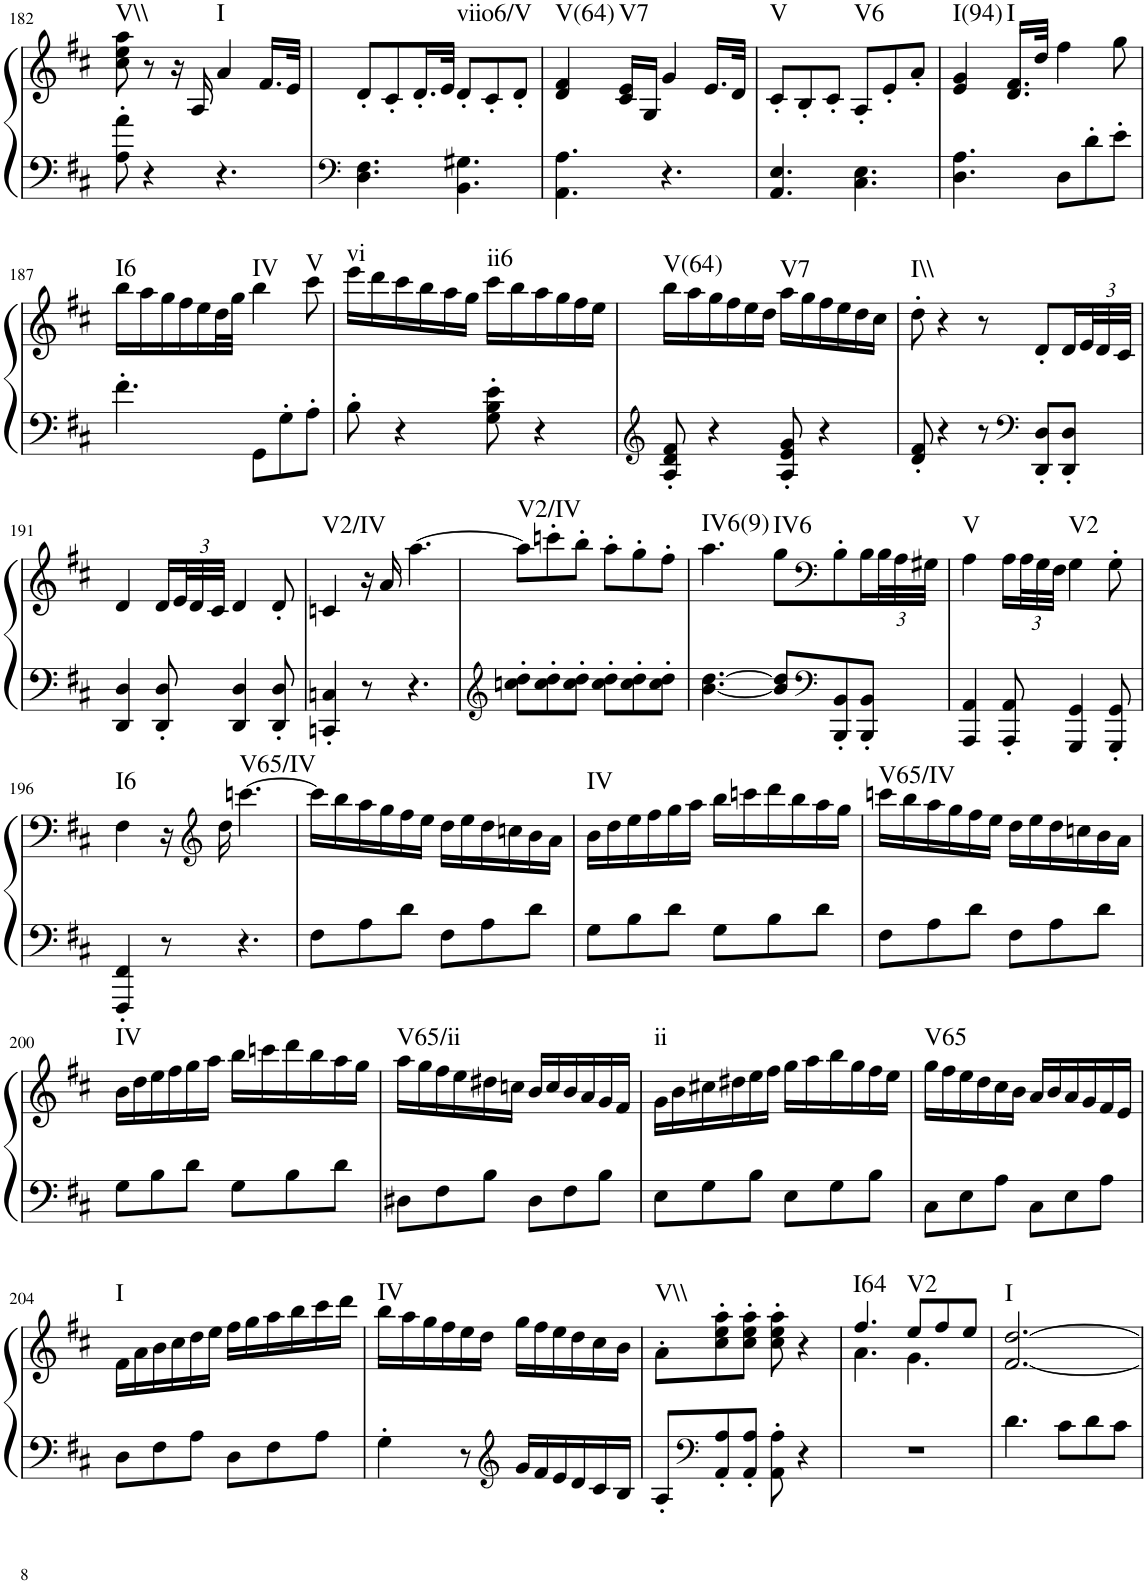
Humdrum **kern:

**kern	**kern	**harte
*part1	*part1	*part1
*staff2	*staff1	*
*I"Piano, Piano right	*	*
*I'Pno.	*	*
!!LO:PB:g=z
*clefF4	*clefG2	*
*k[f#c#]	*k[f#c#]	*
*M6/8	*M6/8	*
=182	=182	=182
!	!	!LO:H:kt=V\\
8A\' 8a\'	8cc#\ 8ee\ 8aa\	N
4r	8r	.
.	16r	.
.	16A/	.
!	!	!LO:H:kt=I
4.r	4a/	N
.	16.f#/LL	.
.	32e/JJk	.
=183	=183	=183
*clefF4	*	*
4.D\ 4.F#\	8d'/L	.
.	8c#'/	.
.	16.d'/L	.
.	32e/JJk	.
!	!	!LO:H:kt=viio6/V
4.BB\ 4.G#X\	8d'/L	N
.	8c#'/	.
.	8d'/J	.
=184	=184	=184
!	!	!LO:H:kt=V(64)
4.AA\ 4.A\	4d/ 4f#/	N
!	!	!LO:H:kt=V7
.	16c#/ 16e/LL	N
.	16G/JJ	.
4.r	4g/	.
.	16.e/LL	.
.	32d/JJk	.
=185	=185	=185
!	!	!LO:H:kt=V
4.AA/ 4.E/	8c#'/L	N
.	8B'/	.
.	8c#'/J	.
!	!	!LO:H:kt=V6
4.C#\ 4.E\	8A'/L	N
.	8e'/	.
.	8a'/J	.
=186	=186	=186
!	!	!LO:H:kt=I(94)
4.D\ 4.A\	4e/ 4g/	N
!	!	!LO:H:kt=I
.	16.d/ 16.f#/LL	N
.	32dd/JJk	.
8D\L	4ff#\	.
8d'\	.	.
8e'\J	8gg\	.
!!LO:LB:g=z
=187	=187	=187
!	!	!LO:H:kt=I6
4.f#'\	16bb\LL	N
.	16aa\	.
.	16gg\	.
.	16ff#\	.
.	16ee\	.
.	32dd\L	.
.	32gg\JJJ	.
!	!	!LO:H:kt=IV
8GG\L	4bb\	N
8G'\	.	.
!	!	!LO:H:kt=V
8A'\J	8ccc#\	N
=188	=188	=188
!	!	!LO:H:kt=vi
8B'\	16eee\LL	N
.	16ddd\	.
4r	16ccc#\	.
.	16bb\	.
.	16aa\	.
.	16gg\JJ	.
!	!	!LO:H:kt=ii6
8G\' 8B\' 8e\'	16ccc#\LL	N
.	16bb\	.
4r	16aa\	.
.	16gg\	.
.	16ff#\	.
.	16ee\JJ	.
=189	=189	=189
*clefG2	*	*
!	!	!LO:H:kt=V(64)
8A/' 8d/' 8f#/'	16bb\LL	N
.	16aa\	.
4r	16gg\	.
.	16ff#\	.
.	16ee\	.
.	16dd\JJ	.
!	!	!LO:H:kt=V7
8A/' 8e/' 8g/'	16aa\LL	N
.	16gg\	.
4r	16ff#\	.
.	16ee\	.
.	16dd\	.
.	16cc#\JJ	.
=190	=190	=190
!	!	!LO:H:kt=I\\
8d/' 8f#/'	8dd'\	N
4r	4r	.
8r	8r	.
*clefF4	*	*
8DD/' 8D/'L	8d'/L	.
8DD/' 8D/'J	16d/L	.
*	*Xbrackettup	*
.	48e/L	.
.	48d/	.
.	48c#/JJJ	.
!!LO:LB:g=z
=191	=191	=191
4DD/ 4D/	4d/	.
8DD/' 8D/'	16d/LL	.
.	48e/L	.
.	48d/	.
.	48c#/JJJ	.
4DD/ 4D/	4d/	.
8DD/' 8D/'	8d'/	.
=192	=192	=192
!	!	!LO:H:kt=V2/IV
4CCn/' 4Cn/'	4cn/	N
8r	16r	.
.	16a/	.
4.r	[4.aa\	.
=193	=193	=193
*clefG2	*	*
!	!	!LO:H:kt=V2/IV
8ccn\' 8dd\'L	8aa\L]	N
8cc\' 8dd\'	8cccn'\	.
8cc\' 8dd\'J	8bb'\J	.
8cc\' 8dd\'L	8aa'\L	.
8cc\' 8dd\'	8gg'\	.
8cc\' 8dd\'J	8ff#'\J	.
=194	=194	=194
!	!	!LO:H:kt=IV6(9)
[4.b\ [4.dd\	4.aa\	N
!	!	!LO:H:kt=IV6
8b/] 8dd/]L	8gg\L	N
*clefF4	*clefF4	*
8BBB/' 8BB/'	8B'\	.
8BBB/' 8BB/'J	16B\L	.
.	48B\L	.
.	48A\	.
.	48G#X\JJJ	.
=195	=195	=195
!	!	!LO:H:kt=V
4AAA/ 4AA/	4A\	N
8AAA/' 8AA/'	16A\LL	.
.	48A\L	.
.	48G\	.
.	48F#\JJJ	.
!	!	!LO:H:kt=V2
4GGG/ 4GG/	4G\	N
8GGG/' 8GG/'	8G'\	.
!!LO:LB:g=z
=196	=196	=196
!	!	!LO:H:kt=I6
4FFF#/' 4FF#/'	4F#\	N
8r	16r	.
*	*clefG2	*
.	16dd\	.
!	!	!LO:H:kt=V65/IV
4.r	[4.cccn\	N
=197	=197	=197
8F#\L	16ccc\LL]	.
.	16bb\	.
8A\	16aa\	.
.	16gg\	.
8d\J	16ff#\	.
.	16ee\JJ	.
8F#\L	16dd\LL	.
.	16ee\	.
8A\	16dd\	.
.	16ccn\	.
8d\J	16b\	.
.	16a\JJ	.
=198	=198	=198
!	!	!LO:H:kt=IV
8G\L	16b\LL	N
.	16dd\	.
8B\	16ee\	.
.	16ff#\	.
8d\J	16gg\	.
.	16aa\JJ	.
8G\L	16bb\LL	.
.	16cccn\	.
8B\	16ddd\	.
.	16bb\	.
8d\J	16aa\	.
.	16gg\JJ	.
=199	=199	=199
!	!	!LO:H:kt=V65/IV
8F#\L	16cccn\LL	N
.	16bb\	.
8A\	16aa\	.
.	16gg\	.
8d\J	16ff#\	.
.	16ee\JJ	.
8F#\L	16dd\LL	.
.	16ee\	.
8A\	16dd\	.
.	16ccn\	.
8d\J	16b\	.
.	16a\JJ	.
!!LO:LB:g=z
=200	=200	=200
!	!	!LO:H:kt=IV
8G\L	16b\LL	N
.	16dd\	.
8B\	16ee\	.
.	16ff#\	.
8d\J	16gg\	.
.	16aa\JJ	.
8G\L	16bb\LL	.
.	16cccn\	.
8B\	16ddd\	.
.	16bb\	.
8d\J	16aa\	.
.	16gg\JJ	.
=201	=201	=201
!	!	!LO:H:kt=V65/ii
8D#X\L	16aa\LL	N
.	16gg\	.
8F#\	16ff#\	.
.	16ee\	.
8B\J	16dd#X\	.
.	16ccn\JJ	.
8D#\L	16b/LL	.
.	16cc/	.
8F#\	16b/	.
.	16a/	.
8B\J	16g/	.
.	16f#/JJ	.
=202	=202	=202
!	!	!LO:H:kt=ii
8E\L	16g\LL	N
.	16b\	.
8G\	16cc#X\	.
.	16dd#X\	.
8B\J	16ee\	.
.	16ff#\JJ	.
8E\L	16gg\LL	.
.	16aa\	.
8G\	16bb\	.
.	16gg\	.
8B\J	16ff#\	.
.	16ee\JJ	.
=203	=203	=203
!	!	!LO:H:kt=V65
8C#\L	16gg\LL	N
.	16ff#\	.
8E\	16ee\	.
.	16dd\	.
8A\J	16cc#\	.
.	16b\JJ	.
8C#\L	16a/LL	.
.	16b/	.
8E\	16a/	.
.	16g/	.
8A\J	16f#/	.
.	16e/JJ	.
!!LO:LB:g=z
=204	=204	=204
!	!	!LO:H:kt=I
8D\L	16f#\LL	N
.	16a\	.
8F#\	16b\	.
.	16cc#\	.
8A\J	16dd\	.
.	16ee\JJ	.
8D\L	16ff#\LL	.
.	16gg\	.
8F#\	16aa\	.
.	16bb\	.
8A\J	16ccc#\	.
.	16ddd\JJ	.
=205	=205	=205
!	!	!LO:H:kt=IV
4G'\	16bb\LL	N
.	16aa\	.
.	16gg\	.
.	16ff#\	.
8r	16ee\	.
.	16dd\JJ	.
*clefG2	*	*
16g/LL	16gg\LL	.
16f#/	16ff#\	.
16e/	16ee\	.
16d/	16dd\	.
16c#/	16cc#\	.
16B/JJ	16b\JJ	.
=206	=206	=206
!	!	!LO:H:kt=V\\
8A'/L	8a'\L	N
*clefF4	*	*
8AA/' 8A/'	8cc#\' 8ee\' 8aa\'	.
8AA/' 8A/'J	8cc#\' 8ee\' 8aa\'J	.
8AA\' 8A\'	8cc#\' 8ee\' 8aa\'	.
4r	4r	.
=207	=207	=207
*	*^	*
!	!	!	!LO:H:kt=I64
2.r	4.ff#/	4.a\	N
!	!	!	!LO:H:kt=V2
.	8ee/L	4.g\	N
.	8ff#/	.	.
.	8ee/J	.	.
*	*v	*v	*
=208	=208	=208
!	!	!LO:H:kt=I
4.d\	[2.f#/ [2.dd/	N
8c#\L	.	.
8d\	.	.
8c#\J	.	.
=	=	=
*-	*-	*-
